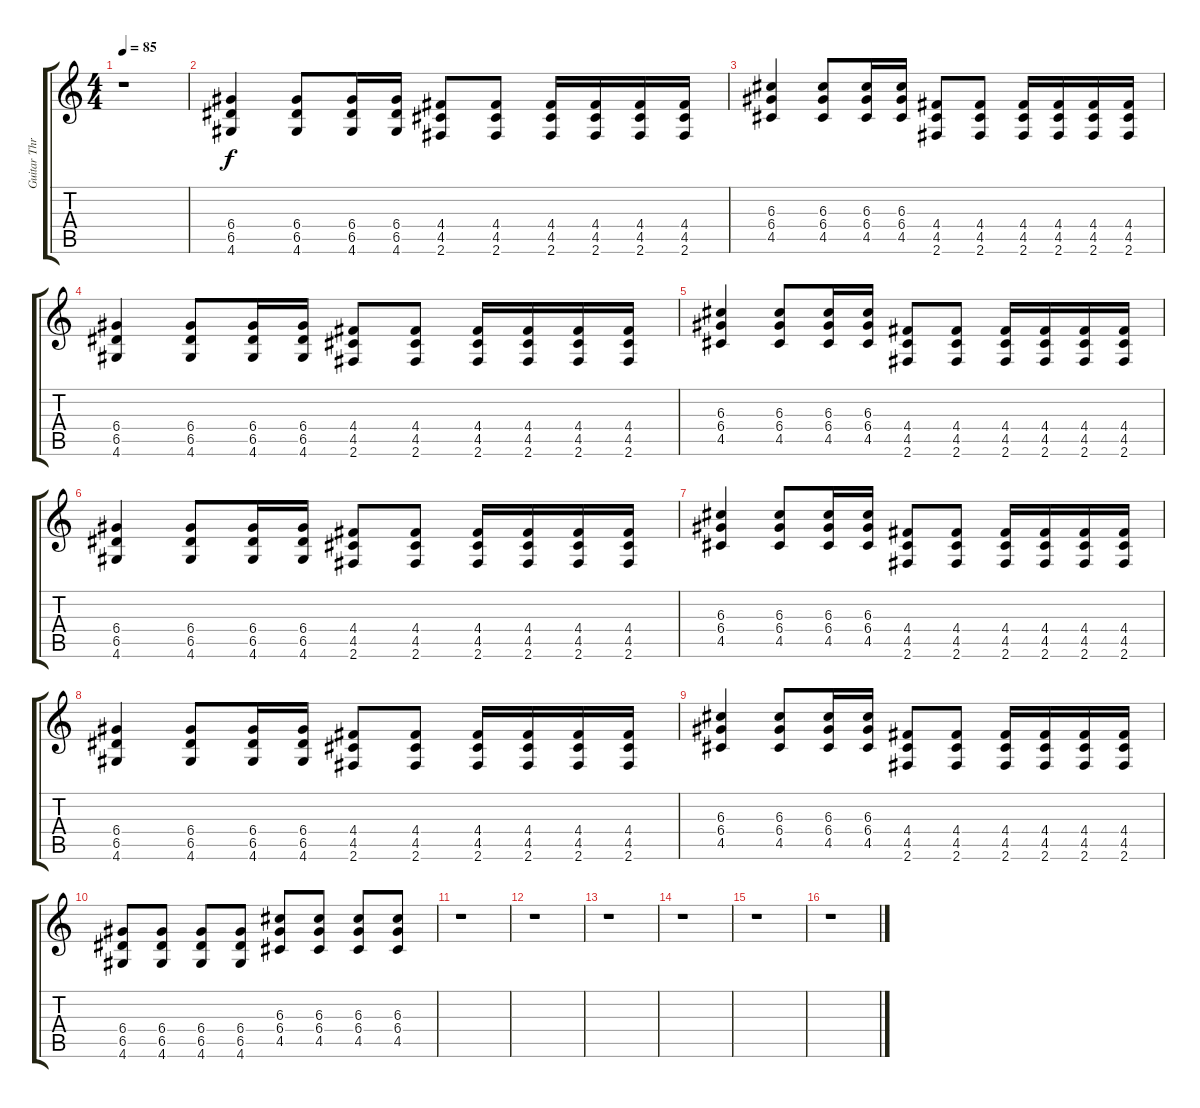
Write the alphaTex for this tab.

\track ("Guitar Three" "Guitar Thr") {instrument distortionguitar}
\staff {score tabs}
\tuning (E4 B3 G3 D3 A2 E2) {hide}
\ts (4 4)
\tempo 85
\clef g2
\ks c
r.1{dy f} |
(6.4 6.5 4.6).4 (6.4 6.5 4.6).8 (6.4 6.5 4.6).16 (6.4 6.5 4.6).16 (4.4 4.5 2.6).8 (4.4 4.5 2.6).8 (4.4 4.5 2.6).16 (4.4 4.5 2.6).16 (4.4 4.5 2.6).16 (4.4 4.5 2.6).16 |
(6.3 6.4 4.5).4 (6.3 6.4 4.5).8 (6.3 6.4 4.5).16 (6.3 6.4 4.5).16 (4.4 4.5 2.6).8 (4.4 4.5 2.6).8 (4.4 4.5 2.6).16 (4.4 4.5 2.6).16 (4.4 4.5 2.6).16 (4.4 4.5 2.6).16 |
(6.4 6.5 4.6).4 (6.4 6.5 4.6).8 (6.4 6.5 4.6).16 (6.4 6.5 4.6).16 (4.4 4.5 2.6).8 (4.4 4.5 2.6).8 (4.4 4.5 2.6).16 (4.4 4.5 2.6).16 (4.4 4.5 2.6).16 (4.4 4.5 2.6).16 |
(6.3 6.4 4.5).4 (6.3 6.4 4.5).8 (6.3 6.4 4.5).16 (6.3 6.4 4.5).16 (4.4 4.5 2.6).8 (4.4 4.5 2.6).8 (4.4 4.5 2.6).16 (4.4 4.5 2.6).16 (4.4 4.5 2.6).16 (4.4 4.5 2.6).16 |
(6.4 6.5 4.6).4 (6.4 6.5 4.6).8 (6.4 6.5 4.6).16 (6.4 6.5 4.6).16 (4.4 4.5 2.6).8 (4.4 4.5 2.6).8 (4.4 4.5 2.6).16 (4.4 4.5 2.6).16 (4.4 4.5 2.6).16 (4.4 4.5 2.6).16 |
(6.3 6.4 4.5).4 (6.3 6.4 4.5).8 (6.3 6.4 4.5).16 (6.3 6.4 4.5).16 (4.4 4.5 2.6).8 (4.4 4.5 2.6).8 (4.4 4.5 2.6).16 (4.4 4.5 2.6).16 (4.4 4.5 2.6).16 (4.4 4.5 2.6).16 |
(6.4 6.5 4.6).4 (6.4 6.5 4.6).8 (6.4 6.5 4.6).16 (6.4 6.5 4.6).16 (4.4 4.5 2.6).8 (4.4 4.5 2.6).8 (4.4 4.5 2.6).16 (4.4 4.5 2.6).16 (4.4 4.5 2.6).16 (4.4 4.5 2.6).16 |
(6.3 6.4 4.5).4 (6.3 6.4 4.5).8 (6.3 6.4 4.5).16 (6.3 6.4 4.5).16 (4.4 4.5 2.6).8 (4.4 4.5 2.6).8 (4.4 4.5 2.6).16 (4.4 4.5 2.6).16 (4.4 4.5 2.6).16 (4.4 4.5 2.6).16 |
(6.4 6.5 4.6).8 (6.4 6.5 4.6).8 (6.4 6.5 4.6).8 (6.4 6.5 4.6).8 (6.3 6.4 4.5).8 (6.3 6.4 4.5).8 (6.3 6.4 4.5).8 (6.3 6.4 4.5).8 |
r.1 |
r.1 |
r.1 |
r.1 |
r.1 |
r.1
